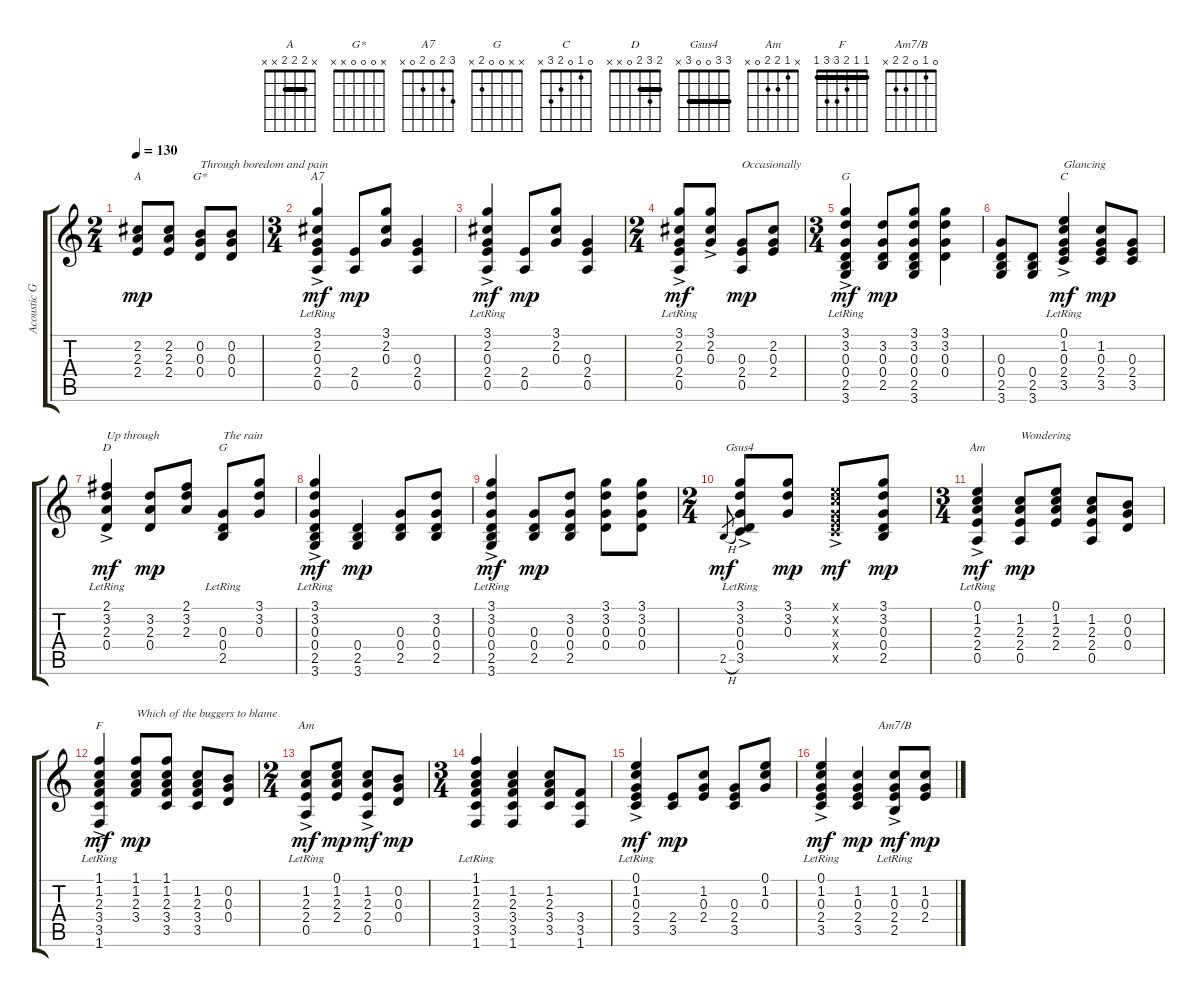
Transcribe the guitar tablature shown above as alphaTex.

\track ("Acoustic Guitar" "Acoustic G") {instrument acousticguitarsteel}
\staff {score tabs}
\tuning (E4 B3 G3 D3 A2 E2) {hide}
\chord ("A" x 2 2 2 x x) {barre 2}
\chord ("G*" x 0 0 0 x x)
\chord ("A7" 3 2 0 2 0 x)
\chord ("G" 3 3 0 0 2 3) {barre 3}
\chord ("C" 0 1 0 2 3 x)
\chord ("D" 2 3 2 0 x x) {barre 2}
\chord ("G" x x 0 0 2 x)
\chord ("Gsus4" 3 3 0 0 3 x) {barre 3}
\chord ("Am" 0 1 2 2 0 x)
\chord ("F" 1 1 2 3 3 1) {barre 1}
\chord ("Am" x 1 2 2 0 x)
\chord ("Am7/B" 0 1 0 2 2 x)
\ts (2 4)
\tempo 130
\clef g2
\ks c
(2.2 2.3 2.4).8{ch "A" dy mp} (2.2 2.3 2.4).8 (0.2 0.3 0.4).8{ch "G*" txt "Through boredom and pain"} (0.2 0.3 0.4).8 |
\ts (3 4)
(3.1{ac lr} 2.2{ac lr} 0.3{ac lr} 2.4{ac lr} 0.5{ac lr}).4{ch "A7" dy mf} (2.4 0.5).8{dy mp} (3.1 2.2 0.3).8 (0.3 2.4 0.5).4 |
(3.1{ac lr} 2.2{ac lr} 0.3{ac lr} 2.4{ac lr} 0.5{ac lr}).4{dy mf} (2.4 0.5).8{dy mp} (3.1 2.2 0.3).8 (0.3 2.4 0.5).4 |
\ts (2 4)
(3.1{ac lr} 2.2{ac lr} 0.3{ac lr} 2.4{ac lr} 0.5{ac lr}).8{dy mf} (3.1{ac} 2.2{ac} 0.3{ac}).8 (0.3 2.4 0.5).8{txt "Occasionally" dy mp} (2.2 0.3 2.4).8 |
\ts (3 4)
(3.1{ac lr} 3.2{ac lr} 0.3{ac lr} 0.4{ac lr} 2.5{ac lr} 3.6{ac lr}).4{ch "G" dy mf} (3.2 0.3 0.4 2.5).8{dy mp} (3.1 3.2 0.3 0.4 2.5 3.6).8 (3.1 3.2 0.3 0.4).4 |
(0.3 0.4 2.5 3.6).8 (0.4 2.5 3.6).8 (0.1{ac lr} 1.2{ac lr} 0.3{ac lr} 2.4{ac lr} 3.5{ac lr}).4{ch "C" txt "Glancing" dy mf} (1.2 0.3 2.4 3.5).8{dy mp} (0.3 2.4 3.5).8 |
(2.1{ac lr} 3.2{ac lr} 2.3{ac lr} 0.4{ac lr}).4{ch "D" txt "Up through" dy mf} (3.2 2.3 0.4).8{dy mp} (2.1 3.2 2.3).8 (0.3{lr} 0.4{lr} 2.5{lr}).8{ch "G" txt "The rain"} (3.1 3.2 0.3).8 |
(3.1{ac lr} 3.2{ac lr} 0.3{ac lr} 0.4{ac lr} 2.5{ac lr} 3.6{ac lr}).4{dy mf} (0.4 2.5 3.6).4{dy mp} (0.3 0.4 2.5).8 (3.2 0.3 0.4 2.5).8 |
(3.1{ac lr} 3.2{ac lr} 0.3{ac lr} 0.4{ac lr} 2.5{ac lr} 3.6{ac lr}).4{dy mf} (0.3 0.4 2.5).8{dy mp} (3.2 0.3 0.4 2.5).8 (3.1 3.2 0.3 0.4).8 (3.1 3.2 0.3 0.4).8 |
\ts (2 4)
2.5{h}.8{gr dy mf} (3.1{ac lr} 3.2{ac lr} 0.3{ac lr} 0.4{ac lr} 3.5{ac lr}).8{ch "Gsus4"} (3.1 3.2 0.3).8{dy mp} (0.1{ac x} 1.2{ac x} 0.3{ac x} 2.4{ac x} 3.5{ac x}).8{dy mf} (3.1 3.2 0.3 0.4 2.5).8{dy mp} |
\ts (3 4)
(0.1{ac lr} 1.2{ac lr} 2.3{ac lr} 2.4{ac lr} 0.5{ac lr}).4{ch "Am" dy mf} (1.2 2.3 2.4 0.5).8{txt "Wondering" dy mp} (0.1 1.2 2.3 2.4).8 (1.2 2.3 2.4 0.5).8 (0.2 0.3 0.4).8 |
(1.1{ac lr} 1.2{ac lr} 2.3{ac lr} 3.4{ac lr} 3.5{ac lr} 1.6{ac lr}).4{ch "F" dy mf} (1.1 1.2 2.3 3.4).8{txt "Which of the buggers to blame" dy mp} (1.1 1.2 2.3 3.4 3.5).8 (1.2 2.3 3.4 3.5).8 (0.2 0.3 0.4).8 |
\ts (2 4)
(1.2{ac lr} 2.3{ac lr} 2.4{ac lr} 0.5{ac lr}).8{ch "Am" dy mf} (0.1 1.2 2.3 2.4).8{dy mp} (1.2{ac} 2.3{ac} 2.4{ac} 0.5{ac}).8{dy mf} (0.2 0.3 0.4).8{dy mp} |
\ts (3 4)
(1.1{lr} 1.2{lr} 2.3{lr} 3.4{lr} 3.5{lr} 1.6{lr}).4 (1.2 2.3 3.4 3.5 1.6).4 (1.2 2.3 3.4 3.5).8 (3.4 3.5 1.6).8 |
(0.1{ac lr} 1.2{ac lr} 0.3{ac lr} 2.4{ac lr} 3.5{ac lr}).4{dy mf} (2.4 3.5).8{dy mp} (1.2 0.3 2.4).8 (0.3 2.4 3.5).8 (0.1 1.2 0.3).8 |
(0.1{ac lr} 1.2{ac lr} 0.3{ac lr} 2.4{ac lr} 3.5{ac lr}).4{dy mf} (1.2 0.3 2.4 3.5).4{dy mp} (1.2{ac lr} 0.3{ac lr} 2.4{ac lr} 2.5{ac lr}).8{ch "Am7/B" dy mf} (1.2 0.3 2.4).8{dy mp}
